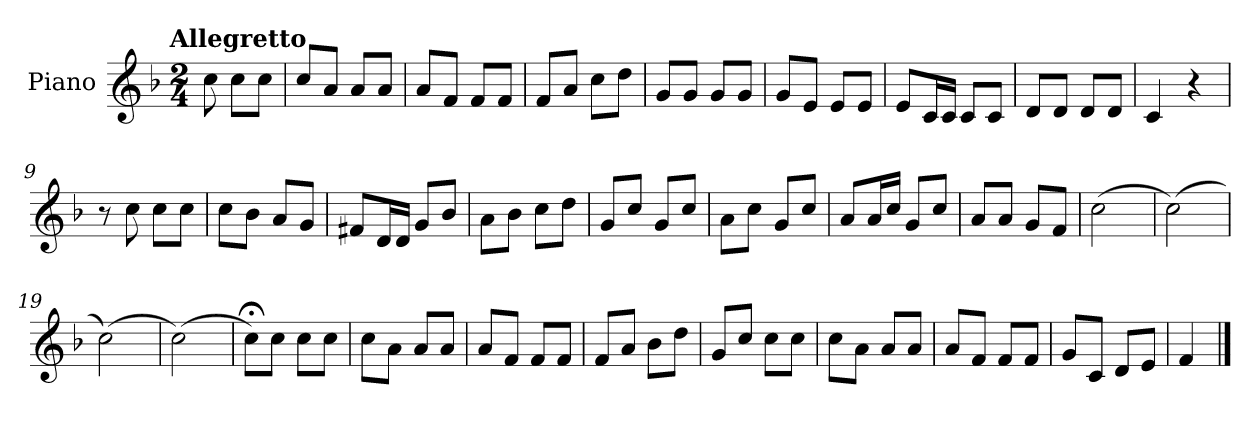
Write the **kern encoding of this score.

**kern
*part1
*staff1
*I"Piano
*I'Pno.
*clefG2
*k[b-]
!!LO:TX:omd:t=Allegretto
*M2/4
*MM116
=
8cc\
8cc\L
8cc\J
=1
8cc/L
8a/J
8a/L
8a/J
=2
8a/L
8f/J
8f/L
8f/J
=3
8f/L
8a/J
8cc\L
8dd\J
=4
8g/L
8g/J
8g/L
8g/J
!!LO:LB:g=z
=5
8g/L
8e/J
8e/L
8e/J
=6
8e/L
16c/L
16c/JJ
8c/L
8c/J
=7
8d/L
8d/J
8d/L
8d/J
=8
4c/
4r
=9
8r
8cc\
8cc\L
8cc\J
=10
8cc\L
8b-\J
8a/L
8g/J
!!LO:LB:g=z
=11
8f#X/L
16d/L
16d/JJ
8g/L
8b-/J
=12
8a\L
8b-\J
8cc\L
8dd\J
=13
8g/L
8cc/J
8g/L
8cc/J
=14
8a\L
8cc\J
8g/L
8cc/J
=15
8a/L
16a/L
16cc/JJ
8g/L
8cc/J
=16
8a/L
8a/J
8g/L
8f/J
!!LO:LB:g=z
=17
(>2cc\
=18
(>2cc\)
=19
(>2cc\)
=20
(>2cc\)
=21
8cc;<\L)
8cc\J
8cc\L
8cc\J
=22
8cc\L
8a\J
8a/L
8a/J
=23
8a/L
8f/J
8f/L
8f/J
=24
8f/L
8a/J
8b-\L
8dd\J
!!LO:LB:g=z
=25
8g/L
8cc/J
8cc\L
8cc\J
=26
8cc\L
8a\J
8a/L
8a/J
=27
8a/L
8f/J
8f/L
8f/J
=28
8g/L
8c/J
8d/L
8e/J
=29
4f/
==
*-
